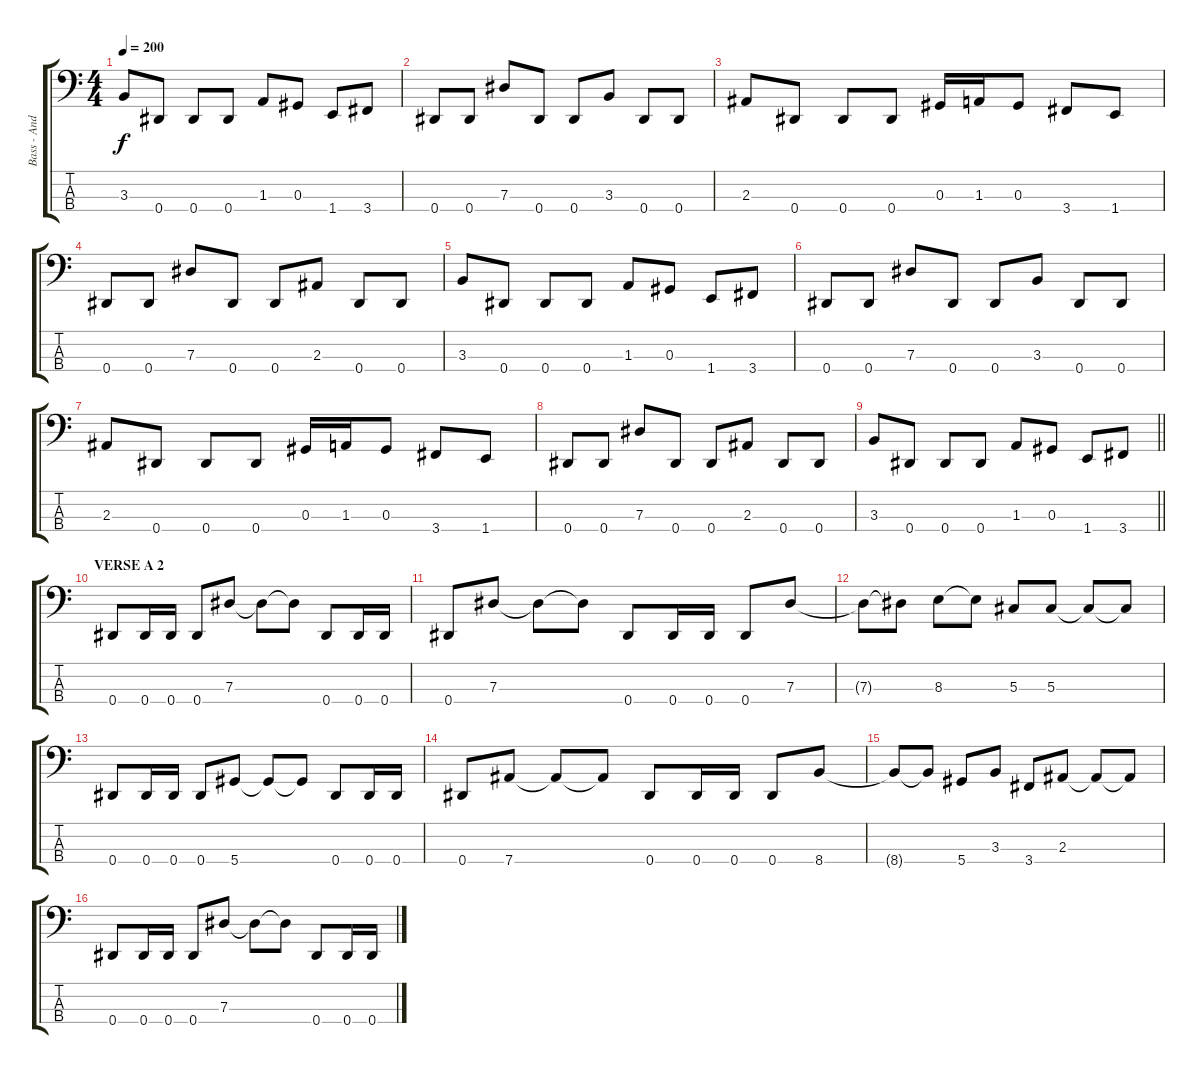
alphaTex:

\track ("Bass - Andre Hartoonian" "Bass - And") {instrument electricbasspick}
\staff {score tabs}
\tuning (Gb2 Db2 Ab1 Eb1) {hide}
\ts (4 4)
\tempo 200
\clef f4
\ks c
3.3.8{dy f} 0.4.8 0.4.8 0.4.8 1.3.8 0.3.8 1.4.8 3.4.8 |
0.4.8 0.4.8 7.3.8 0.4.8 0.4.8 3.3.8 0.4.8 0.4.8 |
2.3.8 0.4.8 0.4.8 0.4.8 0.3.16 1.3.16 0.3.8 3.4.8 1.4.8 |
0.4.8 0.4.8 7.3.8 0.4.8 0.4.8 2.3.8 0.4.8 0.4.8 |
3.3.8 0.4.8 0.4.8 0.4.8 1.3.8 0.3.8 1.4.8 3.4.8 |
0.4.8 0.4.8 7.3.8 0.4.8 0.4.8 3.3.8 0.4.8 0.4.8 |
2.3.8 0.4.8 0.4.8 0.4.8 0.3.16 1.3.16 0.3.8 3.4.8 1.4.8 |
0.4.8 0.4.8 7.3.8 0.4.8 0.4.8 2.3.8 0.4.8 0.4.8 |
\barLineRight lightlight
3.3.8 0.4.8 0.4.8 0.4.8 1.3.8 0.3.8 1.4.8 3.4.8 |
\section ("" "VERSE A 2")
0.4.8 0.4.16 0.4.16 0.4.8 7.3.8 7.3{t}.8 7.3{t}.8 0.4.8 0.4.16 0.4.16 |
0.4.8 7.3.8 7.3{t}.8 7.3{t}.8 0.4.8 0.4.16 0.4.16 0.4.8 7.3.8 |
7.3{t}.8 7.3{t}.8 8.3.8 8.3{t}.8 5.3.8 5.3.8 5.3{t}.8 5.3{t}.8 |
0.4.8 0.4.16 0.4.16 0.4.8 5.4.8 5.4{t}.8 5.4{t}.8 0.4.8 0.4.16 0.4.16 |
0.4.8 7.4.8 7.4{t}.8 7.4{t}.8 0.4.8 0.4.16 0.4.16 0.4.8 8.4.8 |
8.4{t}.8 8.4{t}.8 5.4.8 3.3.8 3.4.8 2.3.8 2.3{t}.8 2.3{t}.8 |
0.4.8 0.4.16 0.4.16 0.4.8 7.3.8 7.3{t}.8 7.3{t}.8 0.4.8 0.4.16 0.4.16
